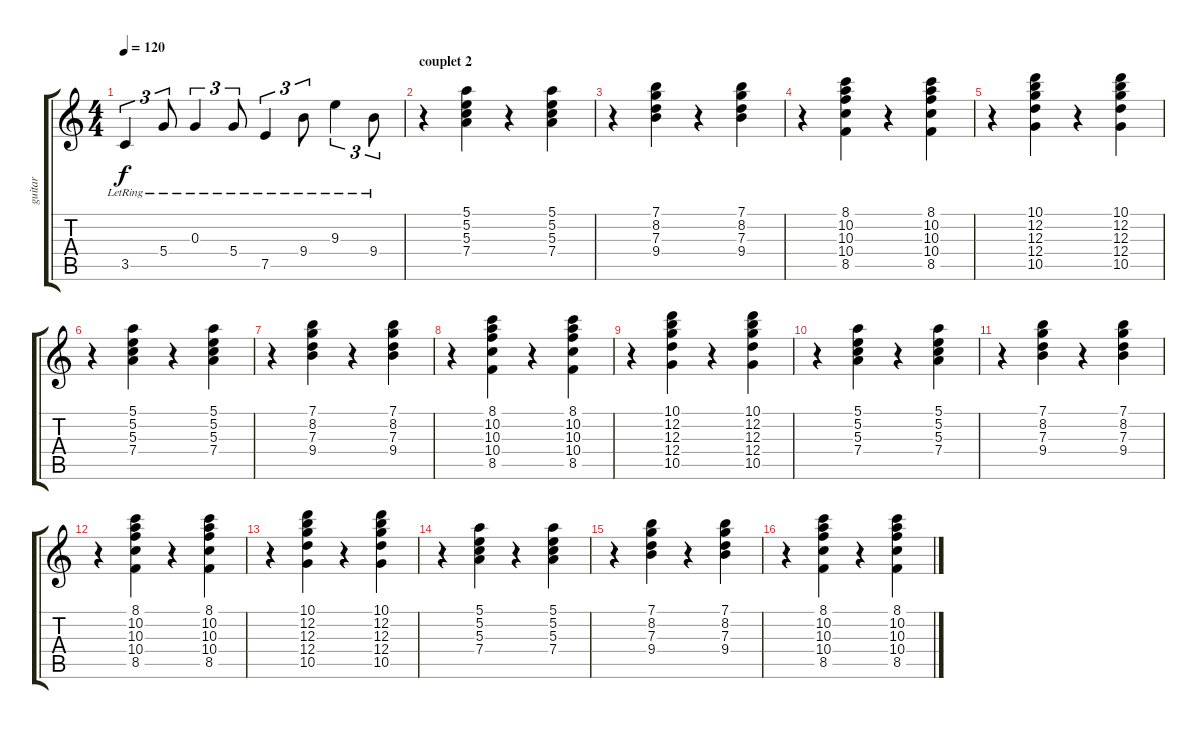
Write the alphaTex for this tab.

\track ("guitar" "guitar") {instrument electricguitarclean}
\staff {score tabs}
\tuning (E4 B3 G3 D3 A2 E2) {hide}
\ts (4 4)
\tempo 120
\clef g2
\ks c
3.5{lr}.4{tu (3 2) dy f} 5.4{lr}.8{tu (3 2)} 0.3{lr}.4{tu (3 2)} 5.4{lr}.8{tu (3 2)} 7.5{lr}.4{tu (3 2)} 9.4{lr}.8{tu (3 2)} 9.3{lr}.4{tu (3 2)} 9.4{lr}.8{tu (3 2)} |
\section ("" "couplet 2")
r.4 (5.1 5.2 5.3 7.4).4 r.4 (5.1 5.2 5.3 7.4).4 |
r.4 (7.1 8.2 7.3 9.4).4 r.4 (7.1 8.2 7.3 9.4).4 |
r.4 (8.1 10.2 10.3 10.4 8.5).4 r.4 (8.1 10.2 10.3 10.4 8.5).4 |
r.4 (10.1 12.2 12.3 12.4 10.5).4 r.4 (10.1 12.2 12.3 12.4 10.5).4 |
r.4 (5.1 5.2 5.3 7.4).4 r.4 (5.1 5.2 5.3 7.4).4 |
r.4 (7.1 8.2 7.3 9.4).4 r.4 (7.1 8.2 7.3 9.4).4 |
r.4 (8.1 10.2 10.3 10.4 8.5).4 r.4 (8.1 10.2 10.3 10.4 8.5).4 |
r.4 (10.1 12.2 12.3 12.4 10.5).4 r.4 (10.1 12.2 12.3 12.4 10.5).4 |
r.4 (5.1 5.2 5.3 7.4).4 r.4 (5.1 5.2 5.3 7.4).4 |
r.4 (7.1 8.2 7.3 9.4).4 r.4 (7.1 8.2 7.3 9.4).4 |
r.4 (8.1 10.2 10.3 10.4 8.5).4 r.4 (8.1 10.2 10.3 10.4 8.5).4 |
r.4 (10.1 12.2 12.3 12.4 10.5).4 r.4 (10.1 12.2 12.3 12.4 10.5).4 |
r.4 (5.1 5.2 5.3 7.4).4 r.4 (5.1 5.2 5.3 7.4).4 |
r.4 (7.1 8.2 7.3 9.4).4 r.4 (7.1 8.2 7.3 9.4).4 |
r.4 (8.1 10.2 10.3 10.4 8.5).4 r.4 (8.1 10.2 10.3 10.4 8.5).4
